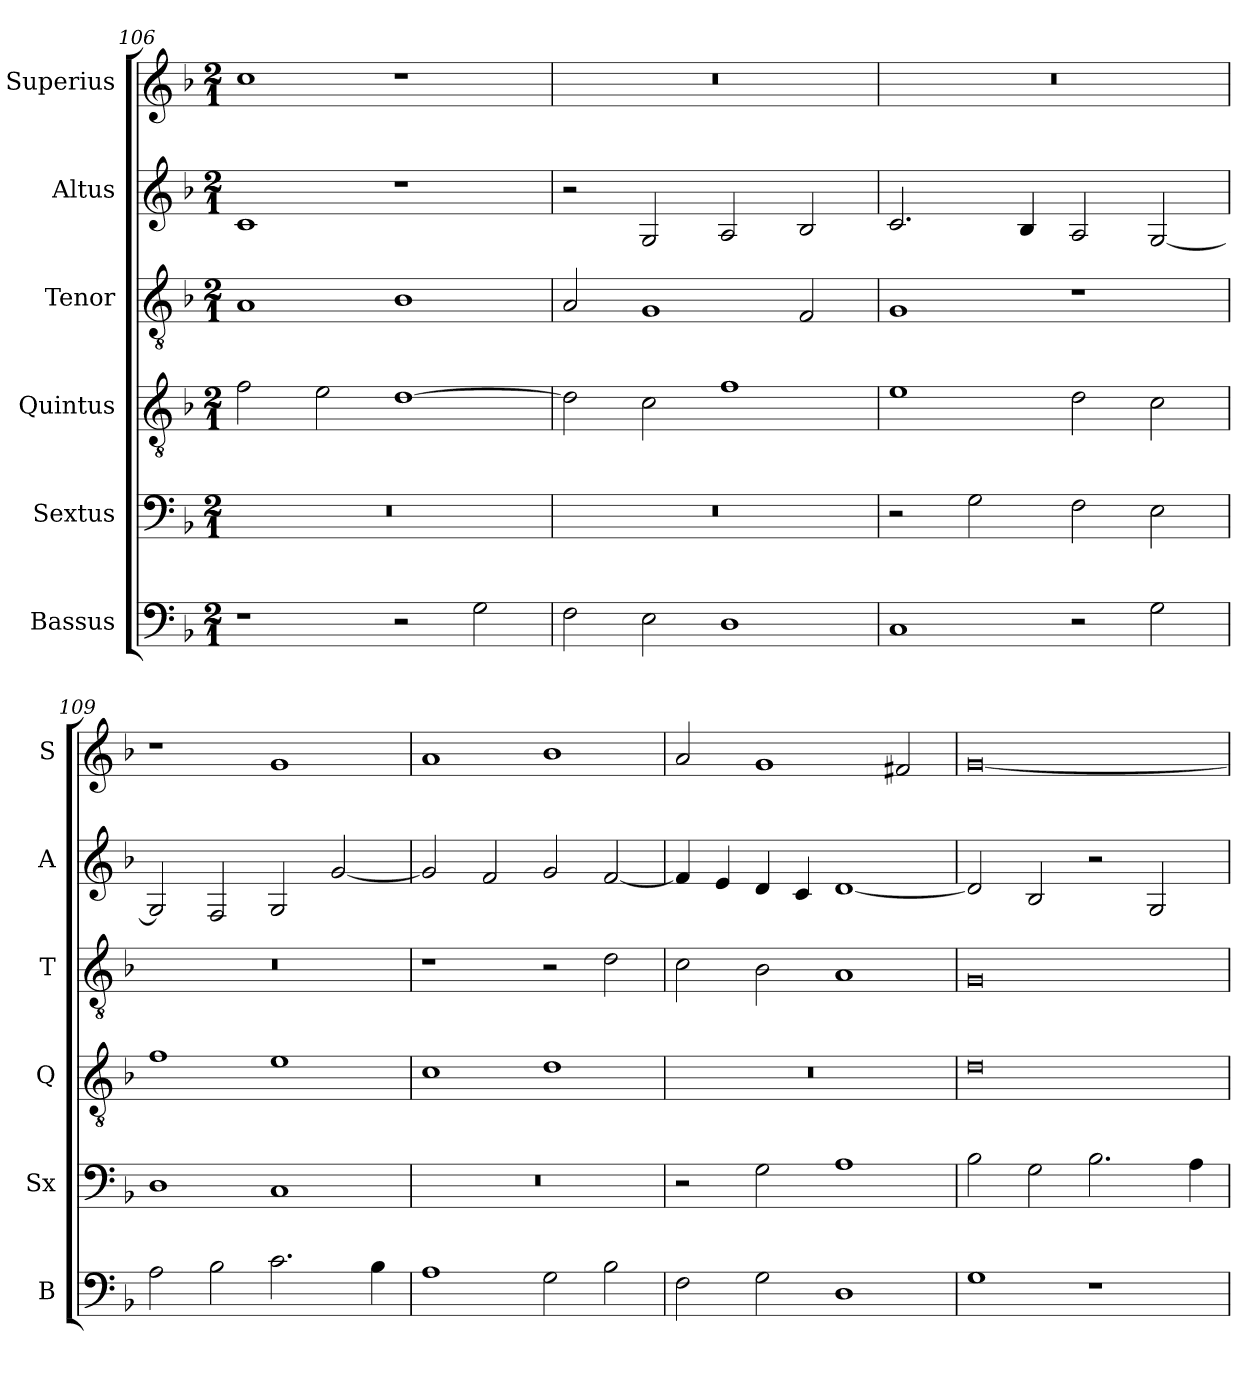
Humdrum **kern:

**kern	**kern	**kern	**kern	**kern	**kern
*part6	*part5	*part4	*part3	*part2	*part1
*staff6	*staff5	*staff4	*staff3	*staff2	*staff1
*I"Bassus	*I"Sextus	*I"Quintus	*I"Tenor	*I"Altus	*I"Superius
*I'B	*I'Sx	*I'Q	*I'T	*I'A	*I'S
*clefF4	*clefF4	*clefGv2	*clefGv2	*clefG2	*clefG2
*k[b-]	*k[b-]	*k[b-]	*k[b-]	*k[b-]	*k[b-]
*M2/1	*M2/1	*M2/1	*M2/1	*M2/1	*M2/1
=106	=106	=106	=106	=106	=106
1r	0r	2f\	1A	1c	1cc
.	.	2e\	.	.	.
2r	.	[1d	1B-	1r	1r
2G\	.	.	.	.	.
=107	=107	=107	=107	=107	=107
2F\	0r	2d\]	2A/	2r	0r
2E\	.	2c\	1G	2G/	.
1D	.	1f	.	2A/	.
.	.	.	2F/	2B-/	.
=108	=108	=108	=108	=108	=108
1C	2r	1e	1G	2.c/	0r
.	2G\	.	.	.	.
.	.	.	.	4B-/	.
2r	2F\	2d\	1r	2A/	.
2G\	2E\	2c\	.	[2G/	.
=109	=109	=109	=109	=109	=109
2A\	1D	1f	0r	2G/]	1r
2B-\	.	.	.	2F/	.
2.c\	1C	1e	.	2G/	1g
.	.	.	.	[2g/	.
4B-\	.	.	.	.	.
=110	=110	=110	=110	=110	=110
1A	0r	1c	1r	2g/]	1a
.	.	.	.	2f/	.
2G\	.	1d	2r	2g/	1b-
2B-\	.	.	2d\	[2f/	.
=111	=111	=111	=111	=111	=111
2F\	2r	0r	2c\	4f/]	2a/
.	.	.	.	4e/	.
2G\	2G\	.	2B-\	4d/	1g
.	.	.	.	4c/	.
1D	1A	.	1A	[1d	.
.	.	.	.	.	2f#X/
=112	=112	=112	=112	=112	=112
1G	2B-\	0d	0G	2d/]	[0g
.	2G\	.	.	2B-/	.
1r	2.B-\	.	.	2r	.
.	.	.	.	2G/	.
.	4A\	.	.	.	.
=	=	=	=	=	=
*-	*-	*-	*-	*-	*-
